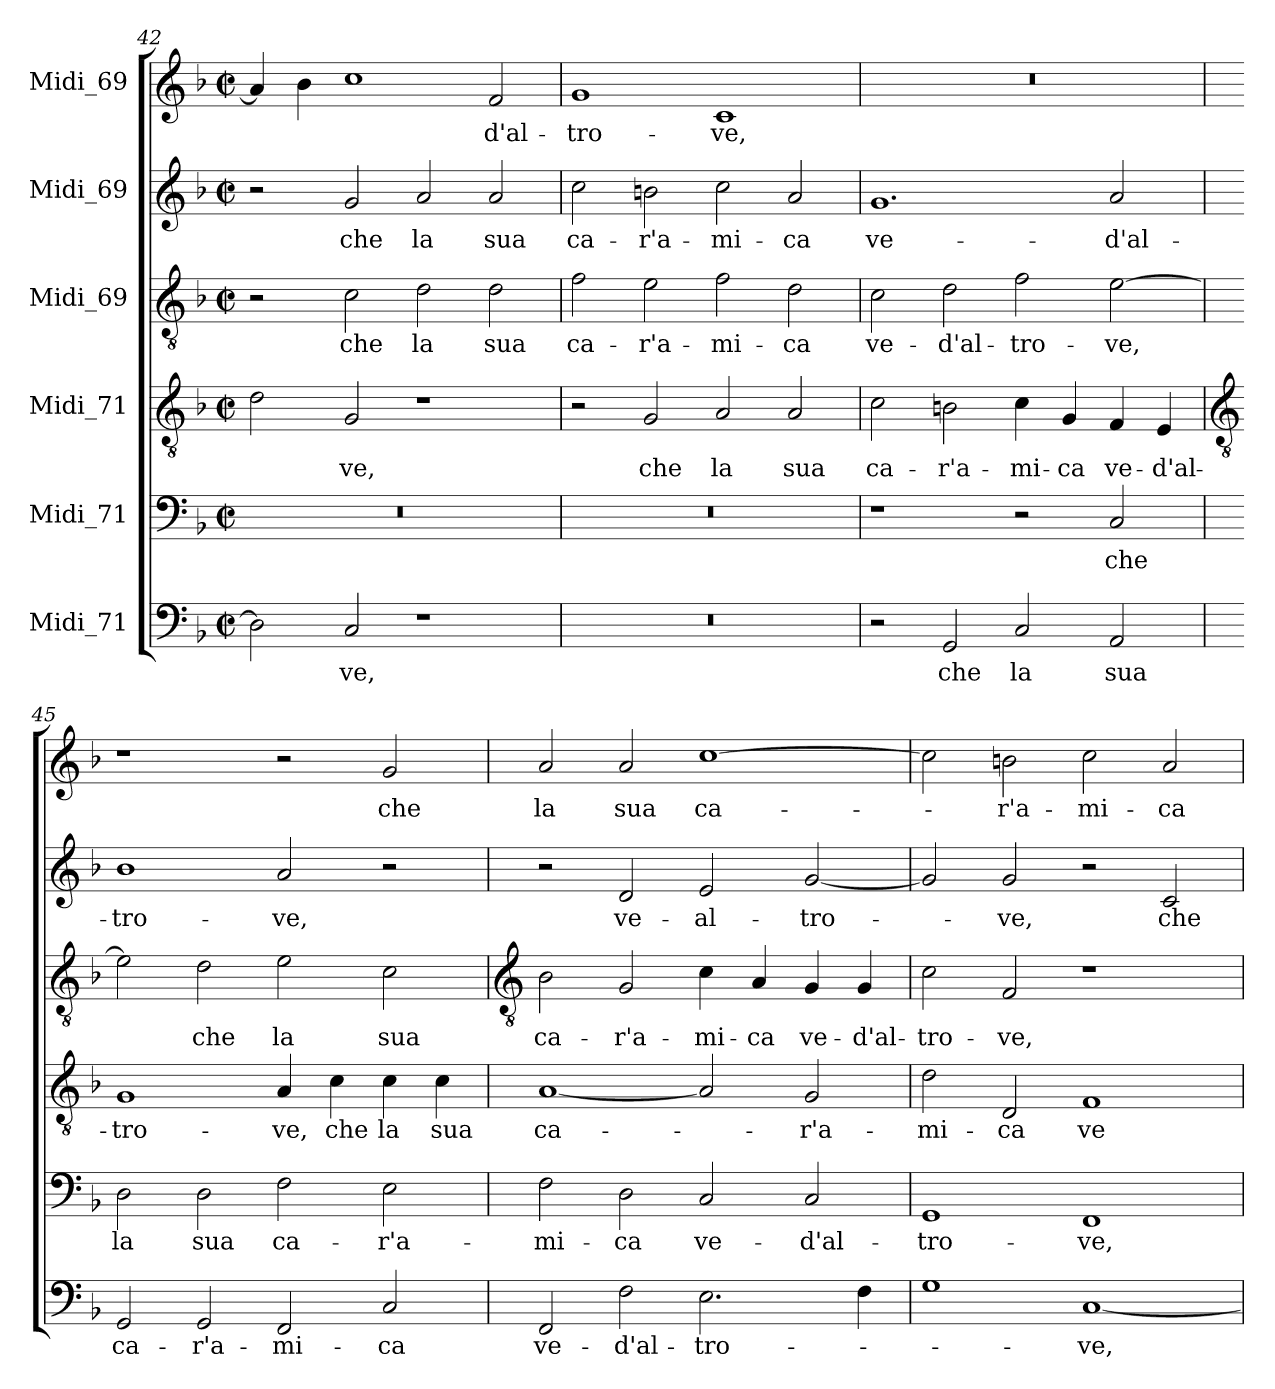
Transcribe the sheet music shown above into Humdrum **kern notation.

**kern	**text	**kern	**text	**kern	**text	**kern	**text	**kern	**text	**kern	**text
*part6	*part6	*part5	*part5	*part4	*part4	*part3	*part3	*part2	*part2	*part1	*part1
*staff6	*staff6	*staff5	*staff5	*staff4	*staff4	*staff3	*staff3	*staff2	*staff2	*staff1	*staff1
*I"Midi_71	*	*I"Midi_71	*	*I"Midi_71	*	*I"Midi_69	*	*I"Midi_69	*	*I"Midi_69	*
!!LO:LB:g=z
*clefF4	*	*clefF4	*	*clefGv2	*	*clefGv2	*	*clefG2	*	*clefG2	*
*k[b-]	*	*k[b-]	*	*k[b-]	*	*k[b-]	*	*k[b-]	*	*k[b-]	*
*F:	*	*F:	*	*F:	*	*F:	*	*F:	*	*F:	*
*M4/2	*	*M4/2	*	*M4/2	*	*M4/2	*	*M4/2	*	*M4/2	*
*met(c|)	*	*met(c|)	*	*met(c|)	*	*met(c|)	*	*met(c|)	*	*met(c|)	*
=42	=42	=42	=42	=42	=42	=42	=42	=42	=42	=42	=42
2D]	.	0r	.	2d	.	2r	.	2r	.	4a]	.
.	.	.	.	.	.	.	.	.	.	4b-	.
!	!LO:LY:b	!	!	!	!LO:LY:b	!	!LO:LY:b	!	!LO:LY:b	!	!
2C	-ve,	.	.	2G	-ve,	2c	che	2g	che	1cc	.
!	!	!	!	!	!	!	!LO:LY:b	!	!LO:LY:b	!	!
1r	.	.	.	1r	.	2d	la	2a	la	.	.
!	!	!	!	!	!	!	!LO:LY:b	!	!LO:LY:b	!	!LO:LY:b
.	.	.	.	.	.	2d	sua	2a	sua	2f	-d'al-
=43	=43	=43	=43	=43	=43	=43	=43	=43	=43	=43	=43
!	!	!	!	!	!	!	!LO:LY:b	!	!LO:LY:b	!	!LO:LY:b
0r	.	0r	.	2r	.	2f	ca-	2cc	ca-	1g	-tro-
!	!	!	!	!	!LO:LY:b	!	!LO:LY:b	!	!LO:LY:b	!	!
.	.	.	.	2G	che	2e	-r'a-	2bn	-r'a-	.	.
!	!	!	!	!	!LO:LY:b	!	!LO:LY:b	!	!LO:LY:b	!	!LO:LY:b
.	.	.	.	2A	la	2f	-mi-	2cc	-mi-	1c	-ve,
!	!	!	!	!	!LO:LY:b	!	!LO:LY:b	!	!LO:LY:b	!	!
.	.	.	.	2A	sua	2d	-ca	2a	-ca	.	.
=44	=44	=44	=44	=44	=44	=44	=44	=44	=44	=44	=44
!	!	!	!	!	!LO:LY:b	!	!LO:LY:b	!	!LO:LY:b	!	!
2r	.	1r	.	2c	ca-	2c	ve-	1.g	ve-	0r	.
!	!LO:LY:b	!	!	!	!LO:LY:b	!	!LO:LY:b	!	!	!	!
2GG	che	.	.	2Bn	-r'a-	2d	-d'al-	.	.	.	.
!	!LO:LY:b	!	!	!	!LO:LY:b	!	!LO:LY:b	!	!	!	!
2C	la	2r	.	4c	-mi-	2f	-tro-	.	.	.	.
!	!	!	!	!	!LO:LY:b	!	!	!	!	!	!
.	.	.	.	4G	-ca	.	.	.	.	.	.
!	!LO:LY:b	!	!LO:LY:b	!	!LO:LY:b	!	!LO:LY:b	!	!LO:LY:b	!	!
2AA	sua	2C	che	4F	ve-	[2e	-ve,	2a	-d'al-	.	.
!	!	!	!	!	!LO:LY:b	!	!	!	!	!	!
.	.	.	.	4E	-d'al-	.	.	.	.	.	.
!!LO:LB:g=z
=45	=45	=45	=45	=45	=45	=45	=45	=45	=45	=45	=45
*	*	*	*	*clefGv2	*	*	*	*	*	*	*
!	!LO:LY:b	!	!LO:LY:b	!	!LO:LY:b	!	!	!	!LO:LY:b	!	!
2GG	ca-	2D	la	1G	-tro-	2e]	.	1b-	-tro-	1r	.
!	!LO:LY:b	!	!LO:LY:b	!	!	!	!LO:LY:b	!	!	!	!
2GG	-r'a-	2D	sua	.	.	2d	che	.	.	.	.
!	!LO:LY:b	!	!LO:LY:b	!	!LO:LY:b	!	!LO:LY:b	!	!LO:LY:b	!	!
2FF	-mi-	2F	ca-	4A	-ve,	2e	la	2a	-ve,	2r	.
!	!	!	!	!	!LO:LY:b	!	!	!	!	!	!
.	.	.	.	4c	che	.	.	.	.	.	.
!	!LO:LY:b	!	!LO:LY:b	!	!LO:LY:b	!	!LO:LY:b	!	!	!	!LO:LY:b
2C	-ca	2E	-r'a-	4c	la	2c	sua	2r	.	2g	che
!	!	!	!	!	!LO:LY:b	!	!	!	!	!	!
.	.	.	.	4c	sua	.	.	.	.	.	.
!!LO:LB:g=z
=46	=46	=46	=46	=46	=46	=46	=46	=46	=46	=46	=46
*	*	*	*	*	*	*clefGv2	*	*	*	*	*
!	!LO:LY:b	!	!LO:LY:b	!	!LO:LY:b	!	!LO:LY:b	!	!	!	!LO:LY:b
2FF	ve-	2F	-mi-	[1A	ca-	2B-	ca-	2r	.	2a	la
!	!LO:LY:b	!	!LO:LY:b	!	!	!	!LO:LY:b	!	!LO:LY:b	!	!LO:LY:b
2F	-d'al-	2D	-ca	.	.	2G	-r'a-	2d	ve-	2a	sua
!	!LO:LY:b	!	!LO:LY:b	!	!	!	!LO:LY:b	!	!LO:LY:b	!	!LO:LY:b
2.E	-tro-	2C	ve-	2A]	.	4c	-mi-	2e	-al-	[1cc	ca-
!	!	!	!	!	!	!	!LO:LY:b	!	!	!	!
.	.	.	.	.	.	4A	-ca	.	.	.	.
!	!	!	!LO:LY:b	!	!LO:LY:b	!	!LO:LY:b	!	!LO:LY:b	!	!
.	.	2C	-d'al-	2G	-r'a-	4G	ve-	[2g	-tro-	.	.
!	!	!	!	!	!	!	!LO:LY:b	!	!	!	!
4F	.	.	.	.	.	4G	-d'al-	.	.	.	.
=47	=47	=47	=47	=47	=47	=47	=47	=47	=47	=47	=47
!	!	!	!LO:LY:b	!	!LO:LY:b	!	!LO:LY:b	!	!	!	!
1G	.	1GG	-tro-	2d	-mi-	2c	-tro-	2g]	.	2cc]	.
!	!	!	!	!	!LO:LY:b	!	!LO:LY:b	!	!LO:LY:b	!	!LO:LY:b
.	.	.	.	2D	-ca	2F	-ve,	2g	-ve,	2bn	-r'a-
!	!LO:LY:b	!	!LO:LY:b	!	!LO:LY:b	!	!	!	!	!	!LO:LY:b
[1C	-ve,	1FF	-ve,	1F	ve-	1r	.	2r	.	2cc	-mi-
!	!	!	!	!	!	!	!	!	!LO:LY:b	!	!LO:LY:b
.	.	.	.	.	.	.	.	2c	che	2a	-ca
=	=	=	=	=	=	=	=	=	=	=	=
*-	*-	*-	*-	*-	*-	*-	*-	*-	*-	*-	*-
